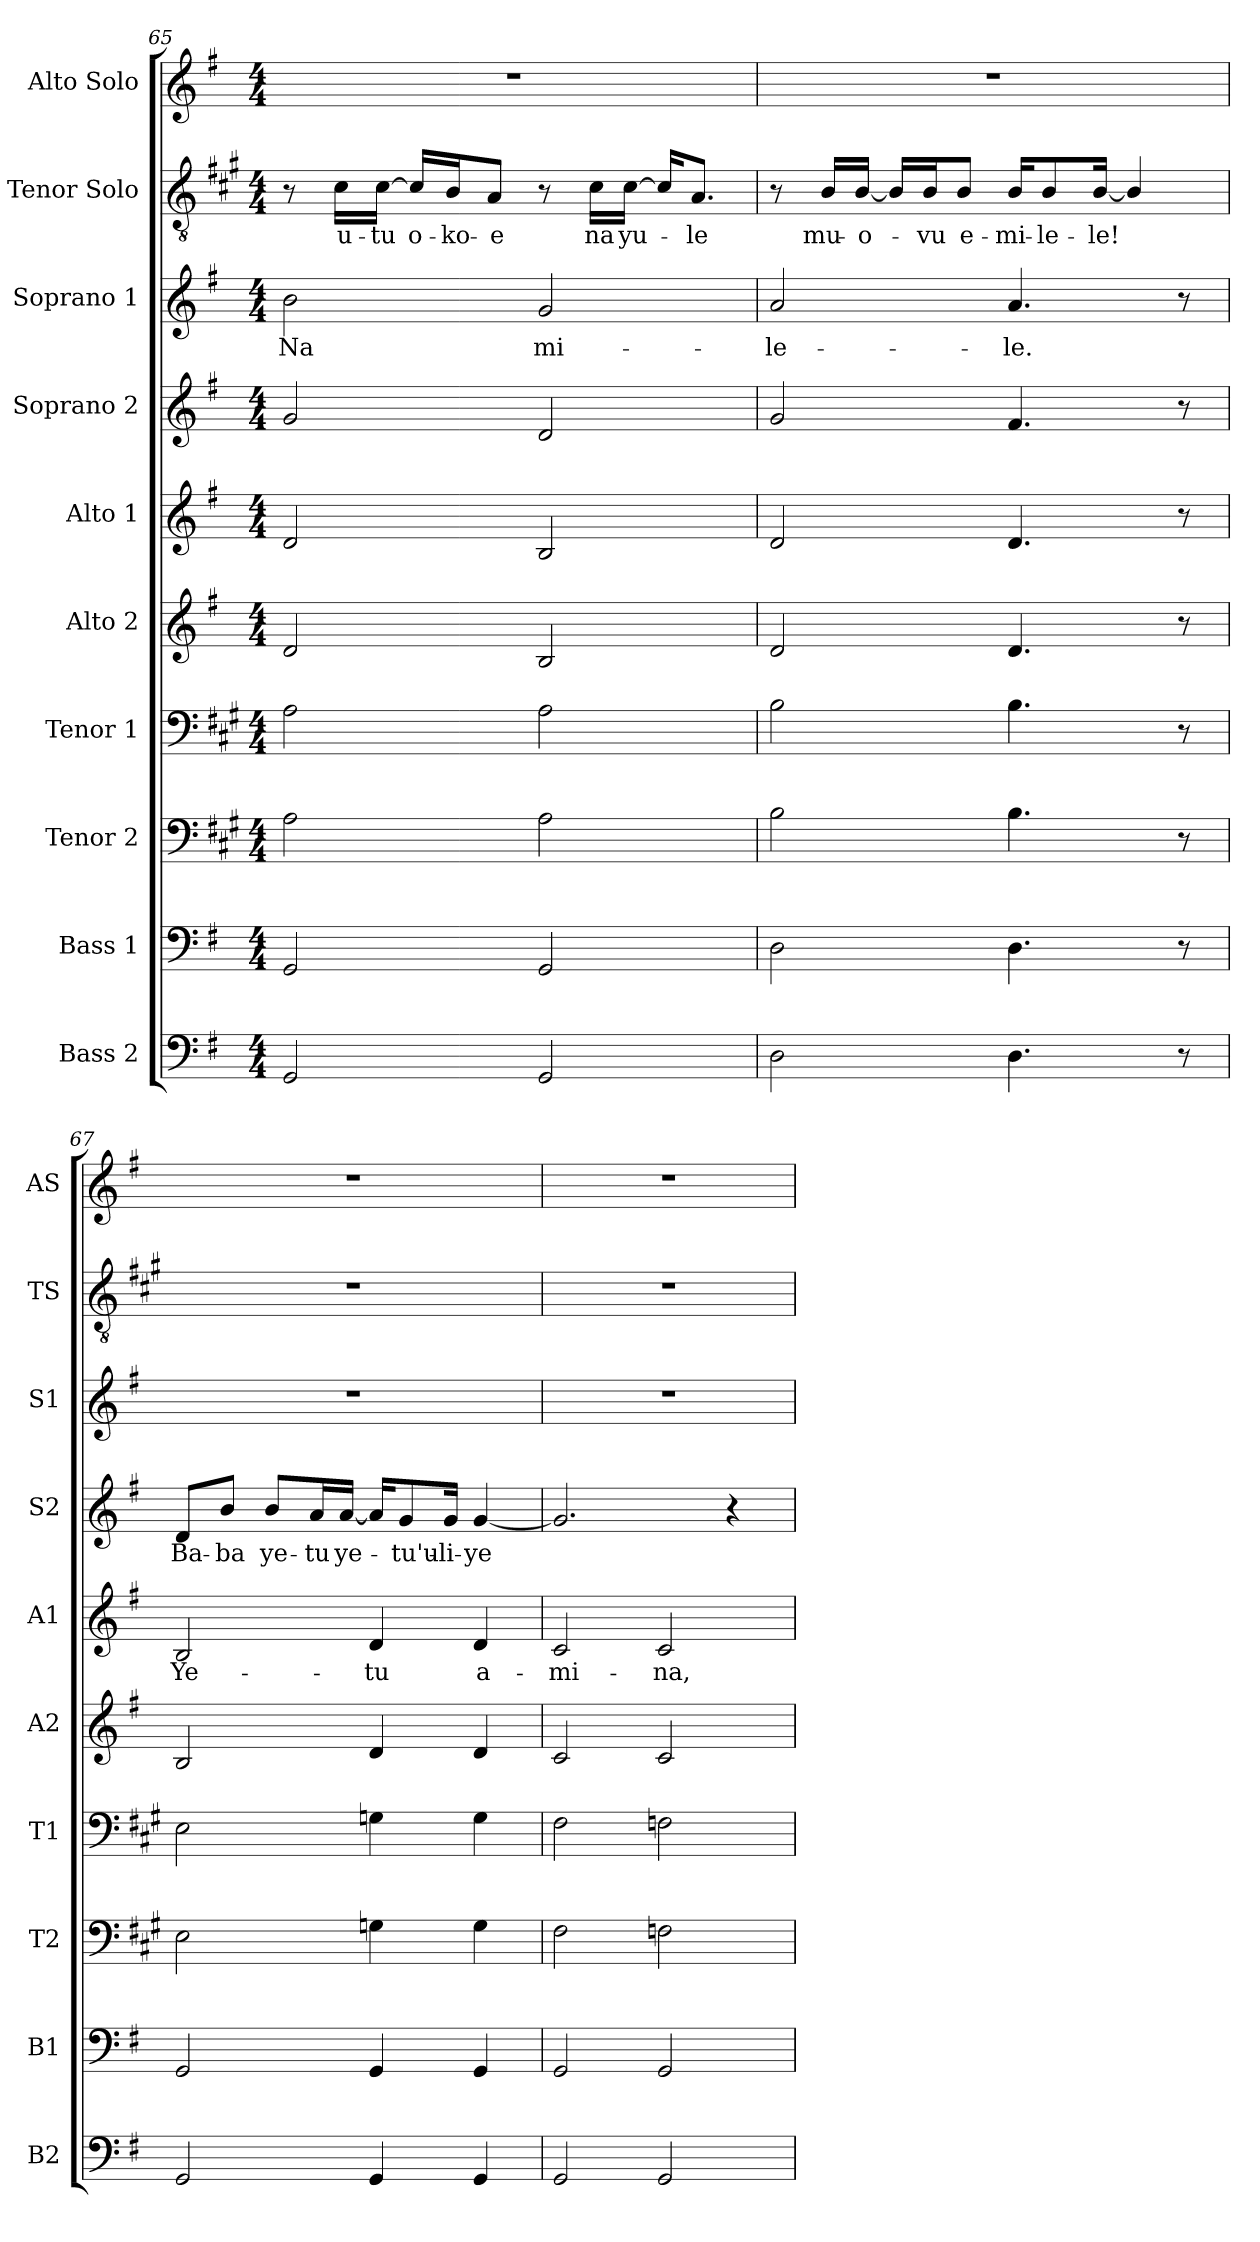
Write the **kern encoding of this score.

**kern	**kern	**kern	**kern	**kern	**kern	**text	**kern	**text	**kern	**text	**kern	**text	**kern
*part10	*part9	*part8	*part7	*part6	*part5	*part5	*part4	*part4	*part3	*part3	*part2	*part2	*part1
*staff10	*staff9	*staff8	*staff7	*staff6	*staff5	*staff5	*staff4	*staff4	*staff3	*staff3	*staff2	*staff2	*staff1
*I"Bass 2	*I"Bass 1	*I"Tenor 2	*I"Tenor 1	*I"Alto 2	*I"Alto 1	*	*I"Soprano 2	*	*I"Soprano 1	*	*I"Tenor Solo	*	*I"Alto Solo
*I'B2	*I'B1	*I'T2	*I'T1	*I'A2	*I'A1	*	*I'S2	*	*I'S1	*	*I'TS	*	*I'AS
!!LO:PB:g=z
*clefF4	*clefF4	*clefF4	*clefF4	*clefG2	*clefG2	*	*clefG2	*	*clefG2	*	*clefGv2	*	*clefG2
*	*	*ITrd1c2	*ITrd1c2	*	*	*	*	*	*	*	*ITrd1c2	*	*
*k[f#]	*k[f#]	*k[f#]	*k[f#]	*k[f#]	*k[f#]	*	*k[f#]	*	*k[f#]	*	*k[f#]	*	*k[f#]
*M4/4	*M4/4	*M4/4	*M4/4	*M4/4	*M4/4	*	*M4/4	*	*M4/4	*	*M4/4	*	*M4/4
=65	=65	=65	=65	=65	=65	=65	=65	=65	=65	=65	=65	=65	=65
!	!	!	!	!	!	!	!	!	!	!LO:LY:b	!	!	!
2GG/	2GG/	2G\	2G\	2d/	2d/	.	2g/	.	2b\	Na	8r	.	1r
!	!	!	!	!	!	!	!	!	!	!	!	!LO:LY:b	!
.	.	.	.	.	.	.	.	.	.	.	16B\LL	u-	.
!	!	!	!	!	!	!	!	!	!	!	!	!LO:LY:b	!
.	.	.	.	.	.	.	.	.	.	.	[16B\JJ	-tu	.
!	!	!	!	!	!	!	!	!	!	!	!	!LO:LY:b	!
.	.	.	.	.	.	.	.	.	.	.	16B/LL]	o-	.
!	!	!	!	!	!	!	!	!	!	!	!	!LO:LY:b	!
.	.	.	.	.	.	.	.	.	.	.	16A/J	-ko-	.
!	!	!	!	!	!	!	!	!	!	!	!	!LO:LY:b	!
.	.	.	.	.	.	.	.	.	.	.	8G/J	-e	.
!	!	!	!	!	!	!	!	!	!	!LO:LY:b	!	!	!
2GG/	2GG/	2G\	2G\	2B/	2B/	.	2d/	.	2g/	mi-	8r	.	.
!	!	!	!	!	!	!	!	!	!	!	!	!LO:LY:b	!
.	.	.	.	.	.	.	.	.	.	.	16B\LL	na	.
!	!	!	!	!	!	!	!	!	!	!	!	!LO:LY:b	!
.	.	.	.	.	.	.	.	.	.	.	[16B\JJ	yu-	.
.	.	.	.	.	.	.	.	.	.	.	16B/KL]	.	.
!	!	!	!	!	!	!	!	!	!	!	!	!LO:LY:b	!
.	.	.	.	.	.	.	.	.	.	.	8.G/J	-le	.
=66	=66	=66	=66	=66	=66	=66	=66	=66	=66	=66	=66	=66	=66
!	!	!	!	!	!	!	!	!	!	!LO:LY:b	!	!	!
2D\	2D\	2A\	2A\	2d/	2d/	.	2g/	.	2a/	-le-	8r	.	1r
!	!	!	!	!	!	!	!	!	!	!	!	!LO:LY:b	!
.	.	.	.	.	.	.	.	.	.	.	16A/LL	mu-	.
!	!	!	!	!	!	!	!	!	!	!	!	!LO:LY:b	!
.	.	.	.	.	.	.	.	.	.	.	[16A/JJ	-o-	.
.	.	.	.	.	.	.	.	.	.	.	16A/LL]	.	.
!	!	!	!	!	!	!	!	!	!	!	!	!LO:LY:b	!
.	.	.	.	.	.	.	.	.	.	.	16A/J	-vu	.
!	!	!	!	!	!	!	!	!	!	!	!	!LO:LY:b	!
.	.	.	.	.	.	.	.	.	.	.	8A/J	e-	.
!	!	!	!	!	!	!	!	!	!	!LO:LY:b	!	!LO:LY:b	!
4.D\	4.D\	4.A\	4.A\	4.d/	4.d/	.	4.f#/	.	4.a/	-le.	16A/KL	-mi-	.
!	!	!	!	!	!	!	!	!	!	!	!	!LO:LY:b	!
.	.	.	.	.	.	.	.	.	.	.	8A/	-le-	.
!	!	!	!	!	!	!	!	!	!	!	!	!LO:LY:b	!
.	.	.	.	.	.	.	.	.	.	.	[16A/Jk	-le!	.
.	.	.	.	.	.	.	.	.	.	.	4A/]	.	.
8r	8r	8r	8r	8r	8r	.	8r	.	8r	.	.	.	.
!!LO:PB:g=z
=67	=67	=67	=67	=67	=67	=67	=67	=67	=67	=67	=67	=67	=67
!	!	!	!	!	!	!LO:LY:b	!	!LO:LY:b	!	!	!	!	!
2GG/	2GG/	2D\	2D\	2B/	2B/	Ye-	8d/L	Ba-	1r	.	1r	.	1r
!	!	!	!	!	!	!	!	!LO:LY:b	!	!	!	!	!
.	.	.	.	.	.	.	8b/J	-ba	.	.	.	.	.
!	!	!	!	!	!	!	!	!LO:LY:b	!	!	!	!	!
.	.	.	.	.	.	.	8b/L	ye-	.	.	.	.	.
!	!	!	!	!	!	!	!	!LO:LY:b	!	!	!	!	!
.	.	.	.	.	.	.	16a/L	-tu	.	.	.	.	.
!	!	!	!	!	!	!	!	!LO:LY:b	!	!	!	!	!
.	.	.	.	.	.	.	[16a/JJ	ye-	.	.	.	.	.
!	!	!	!	!	!	!LO:LY:b	!	!	!	!	!	!	!
4GG/	4GG/	4Fn\	4Fn\	4d/	4d/	-tu	16a/KL]	.	.	.	.	.	.
!	!	!	!	!	!	!	!	!LO:LY:b	!	!	!	!	!
.	.	.	.	.	.	.	8g/	-tu'u-	.	.	.	.	.
!	!	!	!	!	!	!	!	!LO:LY:b	!	!	!	!	!
.	.	.	.	.	.	.	16g/Jk	-li-	.	.	.	.	.
!	!	!	!	!	!	!LO:LY:b	!	!LO:LY:b	!	!	!	!	!
4GG/	4GG/	4F\	4F\	4d/	4d/	a-	[4g/	-ye	.	.	.	.	.
=68	=68	=68	=68	=68	=68	=68	=68	=68	=68	=68	=68	=68	=68
!	!	!	!	!	!	!LO:LY:b	!	!	!	!	!	!	!
2GG/	2GG/	2E\	2E\	2c/	2c/	-mi-	2.g/]	.	1r	.	1r	.	1r
!	!	!	!	!	!	!LO:LY:b	!	!	!	!	!	!	!
2GG/	2GG/	2E-X\	2E-X\	2c/	2c/	-na,	.	.	.	.	.	.	.
.	.	.	.	.	.	.	4r	.	.	.	.	.	.
=	=	=	=	=	=	=	=	=	=	=	=	=	=
*-	*-	*-	*-	*-	*-	*-	*-	*-	*-	*-	*-	*-	*-
